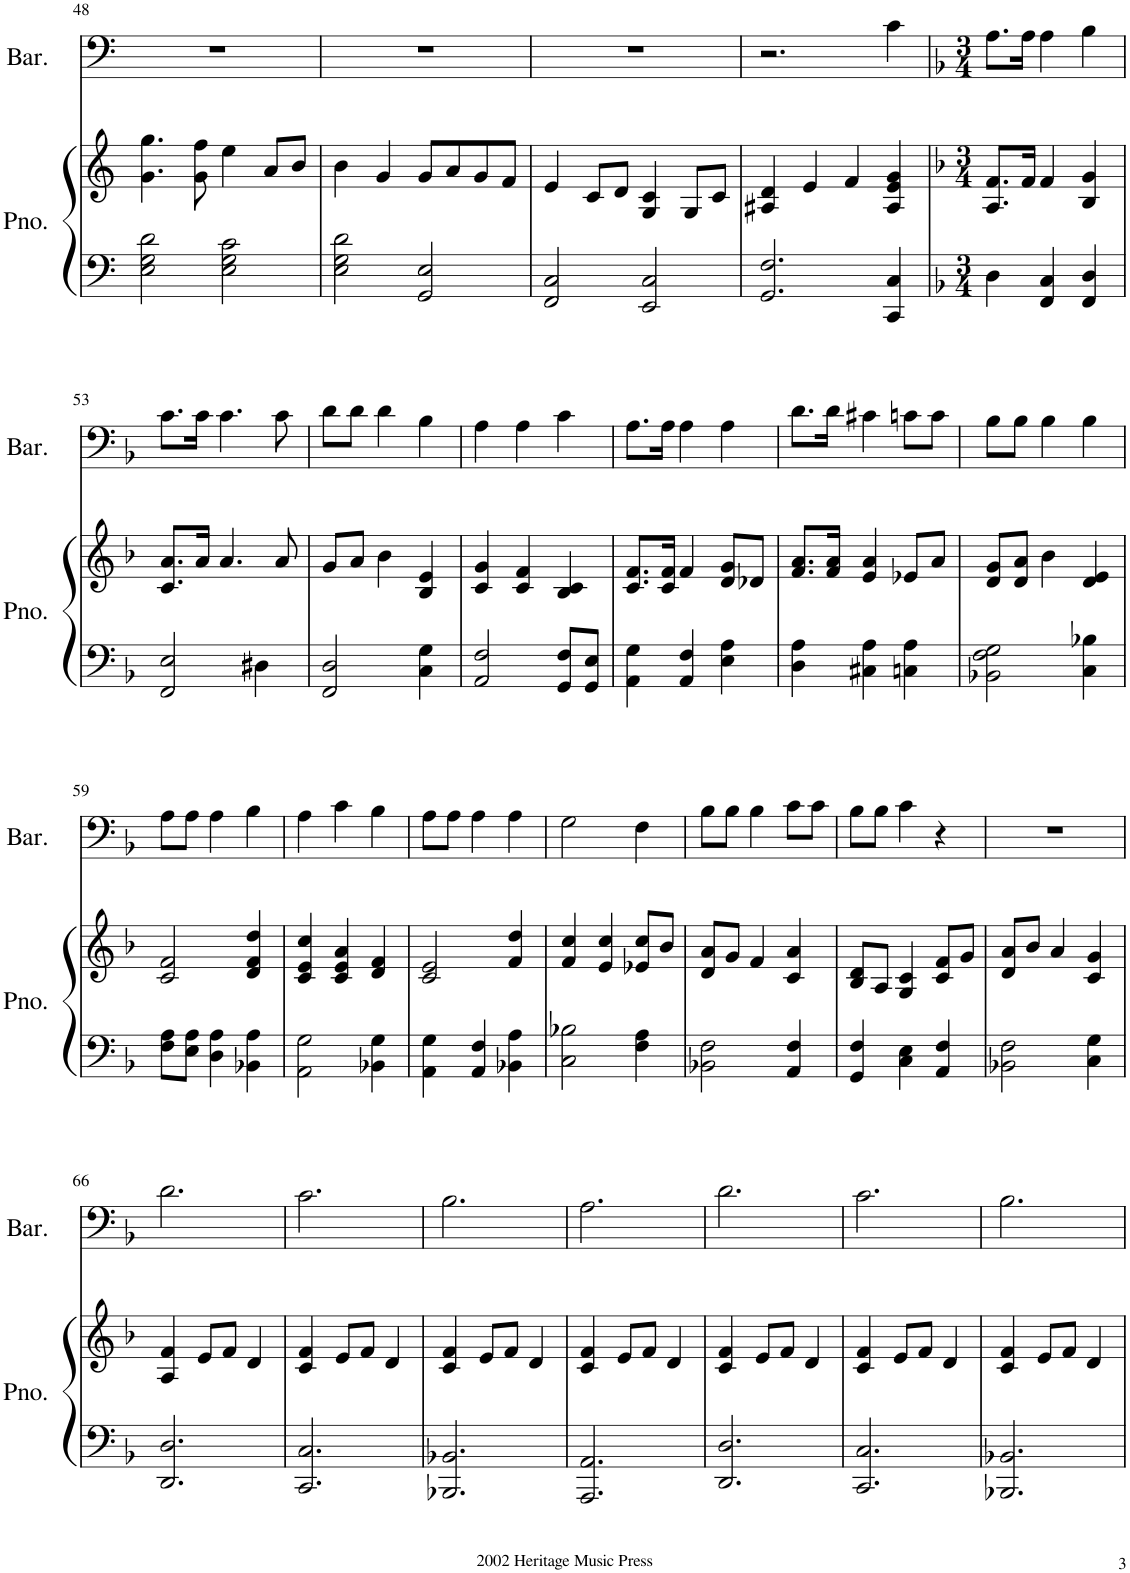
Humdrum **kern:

**kern	**kern	**kern
*part2	*part2	*part1
*staff3	*staff2	*staff1
*I"Piano	*	*I"Baritone
*I'Pno.	*	*I'Bar.
!!LO:PB:g=z
*clefF4	*clefG2	*clefF4
*k[]	*k[]	*k[]
*M4/4	*M4/4	*M4/4
=48	=48	=48
2E\ 2G\ 2d\	4.g\ 4.gg\	1r
.	8g\ 8ff\	.
2E\ 2G\ 2c\	4ee\	.
.	8a/L	.
.	8b/J	.
=49	=49	=49
2E\ 2G\ 2d\	4b\	1r
.	4g/	.
2GG/ 2E/	8g/L	.
.	8a/	.
.	8g/	.
.	8f/J	.
=50	=50	=50
2FF/ 2C/	4e/	1r
.	8c/L	.
.	8d/J	.
2EE/ 2C/	4G/ 4c/	.
.	8G/L	.
.	8c/J	.
=51	=51	=51
2.GG/ 2.F/	4A#X/ 4d/	2.r
.	4e/	.
.	4f/	.
4CC/ 4C/	4A#/ 4e/ 4g/	4c\
=52	=52	=52
*k[b-]	*k[b-]	*k[b-]
*M3/4	*M3/4	*M3/4
4D\	8.A/ 8.f/L	8.A\L
.	16f/Jk	16A\Jk
4FF/ 4C/	4f/	4A\
4FF/ 4D/	4B-/ 4g/	4B-\
!!LO:LB:g=z
=53	=53	=53
2FF/ 2E/	8.c/ 8.a/L	8.c\L
.	16a/Jk	16c\Jk
.	4.a/	4.c\
4D#X\	.	.
.	8a/	8c\
=54	=54	=54
2FF/ 2D/	8g/L	8d\L
.	8a/J	8d\J
.	4b-\	4d\
4C\ 4G\	4B-/ 4e/	4B-\
=55	=55	=55
2AA/ 2F/	4c/ 4g/	4A\
.	4c/ 4f/	4A\
8GG/ 8F/L	4B-/ 4c/	4c\
8GG/ 8E/J	.	.
=56	=56	=56
4AA\ 4G\	8.c/ 8.f/L	8.A\L
.	16c/ 16f/Jk	16A\Jk
4AA/ 4F/	4f/	4A\
4E\ 4A\	8d/ 8g/L	4A\
.	8d-X/J	.
=57	=57	=57
4D\ 4A\	8.f/ 8.a/L	8.d\L
.	16f/ 16a/Jk	16d\Jk
4C#X\ 4A\	4e/ 4a/	4c#X\
4Cn\ 4A\	8e-X/L	8cn\L
.	8a/J	8c\J
=58	=58	=58
2BB-X\ 2F\ 2G\	8d/ 8g/L	8B-\L
.	8d/ 8a/J	8B-\J
.	4b-\	4B-\
4C\ 4B-X\	4d/ 4e/	4B-\
!!LO:LB:g=z
=59	=59	=59
8F\ 8A\L	2c/ 2f/	8A\L
8E\ 8A\J	.	8A\J
4D\ 4A\	.	4A\
4BB-X\ 4A\	4d/ 4f/ 4dd/	4B-\
=60	=60	=60
2AA\ 2G\	4c/ 4e/ 4cc/	4A\
.	4c/ 4e/ 4a/	4c\
4BB-X\ 4G\	4d/ 4f/	4B-\
=61	=61	=61
4AA\ 4G\	2c/ 2e/	8A\L
.	.	8A\J
4AA/ 4F/	.	4A\
4BB-X\ 4A\	4f/ 4dd/	4A\
=62	=62	=62
2C\ 2B-X\	4f/ 4cc/	2G\
.	4e/ 4cc/	.
4F\ 4A\	8e-X/ 8cc/L	4F\
.	8b-/J	.
=63	=63	=63
2BB-X\ 2F\	8d/ 8a/L	8B-\L
.	8g/J	8B-\J
.	4f/	4B-\
4AA/ 4F/	4c/ 4a/	8c\L
.	.	8c\J
=64	=64	=64
4GG/ 4F/	8B-/ 8d/L	8B-\L
.	8A/J	8B-\J
4C\ 4E\	4G/ 4c/	4c\
4AA/ 4F/	8c/ 8f/L	4r
.	8g/J	.
=65	=65	=65
2BB-X\ 2F\	8d/ 8a/L	2.r
.	8b-/J	.
.	4a/	.
4C\ 4G\	4c/ 4g/	.
!!LO:LB:g=z
=66	=66	=66
2.DD/ 2.D/	4A/ 4f/	2.d\
.	8e/L	.
.	8f/J	.
.	4d/	.
=67	=67	=67
2.CC/ 2.C/	4c/ 4f/	2.c\
.	8e/L	.
.	8f/J	.
.	4d/	.
=68	=68	=68
2.BBB-X/ 2.BB-X/	4c/ 4f/	2.B-\
.	8e/L	.
.	8f/J	.
.	4d/	.
=69	=69	=69
2.AAA/ 2.AA/	4c/ 4f/	2.A\
.	8e/L	.
.	8f/J	.
.	4d/	.
=70	=70	=70
2.DD/ 2.D/	4c/ 4f/	2.d\
.	8e/L	.
.	8f/J	.
.	4d/	.
=71	=71	=71
2.CC/ 2.C/	4c/ 4f/	2.c\
.	8e/L	.
.	8f/J	.
.	4d/	.
=72	=72	=72
2.BBB-X/ 2.BB-X/	4c/ 4f/	2.B-\
.	8e/L	.
.	8f/J	.
.	4d/	.
=	=	=
*-	*-	*-
